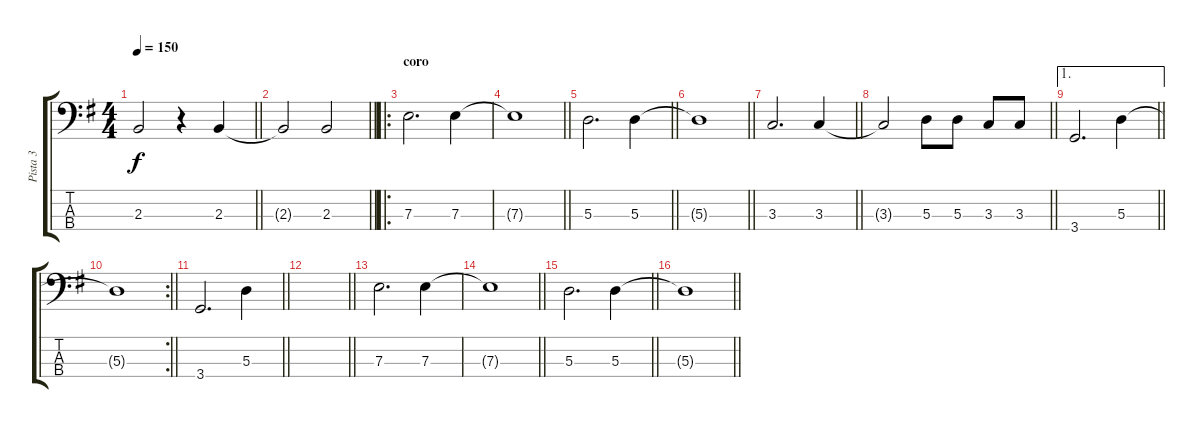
\track ("Pista 3" "Pista 3") {instrument electricbassfinger}
\staff {score tabs}
\tuning (G2 D2 A1 E1) {hide}
\ts (4 4)
\tempo 150
\clef f4
\barLineRight lightlight
\ks eminor
2.3.2{dy f} r.4 2.3.4 |
\barLineRight lightlight
2.3{t}.2 2.3.2 |
\ro
\section ("" "coro")
7.3.2{d} 7.3.4 |
\barLineRight lightlight
7.3{t}.1 |
\barLineRight lightlight
5.3.2{d} 5.3.4 |
\barLineRight lightlight
5.3{t}.1 |
\barLineRight lightlight
3.3.2{d} 3.3.4 |
\barLineRight lightlight
3.3{t}.2 5.3.8 5.3.8 3.3.8 3.3.8 |
\ae 1
\barLineRight lightlight
3.4.2{d} 5.3.4 |
\rc 2
\barLineRight lightlight
5.3{t}.1 |
\barLineRight lightlight
3.4.2{d} 5.3.4 |
\barLineRight lightlight
|
7.3.2{d} 7.3.4 |
\barLineRight lightlight
7.3{t}.1 |
\barLineRight lightlight
5.3.2{d} 5.3.4 |
\barLineRight lightlight
5.3{t}.1
